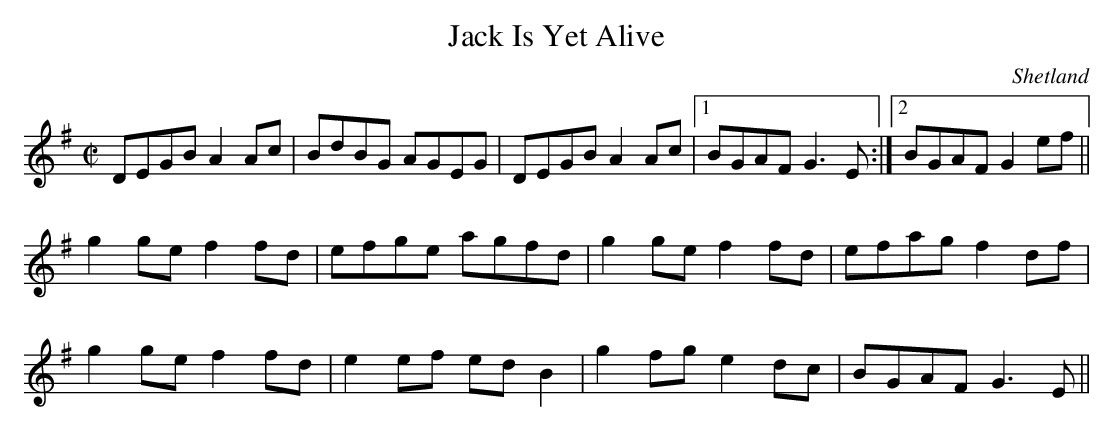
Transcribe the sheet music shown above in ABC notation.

X:1
T:Jack Is Yet Alive
O:Shetland
M:C|
L:1/8
K:G
DEGB A2Ac | BdBG AGEG | DEGB A2Ac |1 BGAF G3E :|2 BGAF G2ef ||
g2ge f2fd | efge agfd | g2ge f2fd | efag f2df |
g2ge f2fd | e2ef edB2 | g2fg e2dc | BGAF G3E ||
